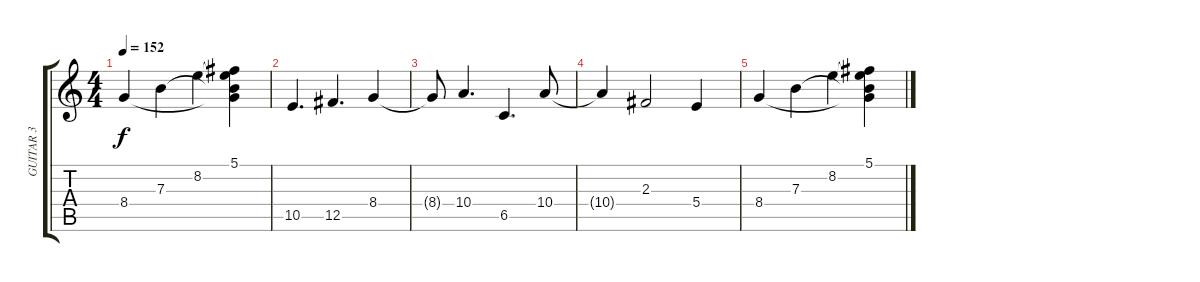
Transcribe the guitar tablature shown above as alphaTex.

\track ("GUITAR 3" "GUITAR 3") {instrument overdrivenguitar}
\staff {score tabs}
\tuning (Db4 Ab3 E3 B2 Gb2 B1) {hide}
\ts (4 4)
\tempo 152
\clef g2
\ks c
8.4.4{dy f} 7.3.4 8.2.4 (5.1 8.2{t} 7.3{t} 8.4{t}).4 |
10.5.4{d} 12.5.4{d} 8.4.4 |
8.4{t}.8 10.4.4{d} 6.5.4{d} 10.4.8 |
10.4{t}.4 2.3.2 5.4.4 |
8.4.4 7.3.4 8.2.4 (5.1 8.2{t} 7.3{t} 8.4{t}).4
